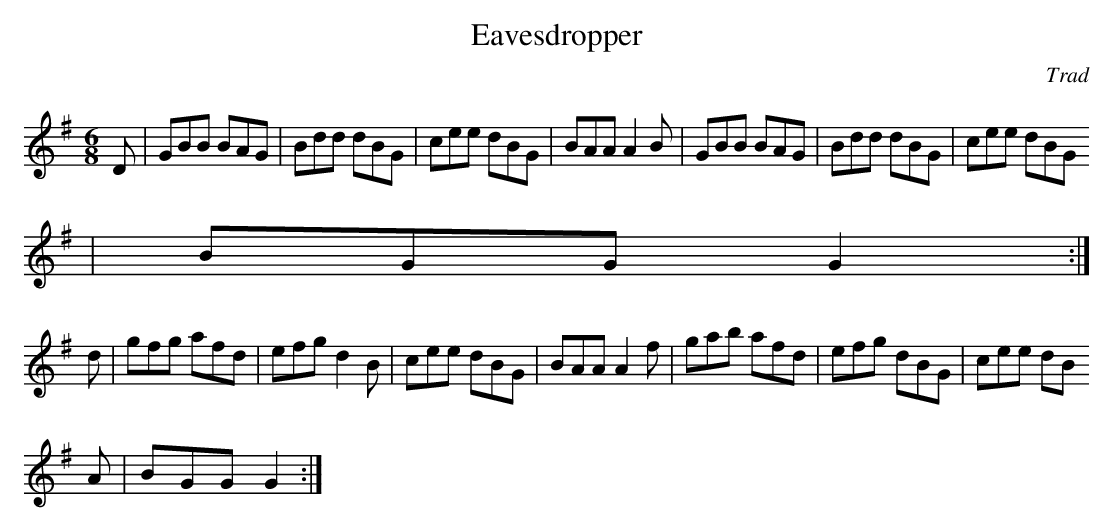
X:1
T:Eavesdropper
M:6/8
L:1/8
C:Trad
K:G
D | GBB BAG | Bdd dBG | cee dBG | BAA A2 B | GBB BAG | Bdd dBG | cee dBG
| BGG G2 :|
d | gfg afd | efg d2 B | cee dBG | BAA A2 f | gab afd | efg dBG | cee dB
A
| BGG G2 :|
